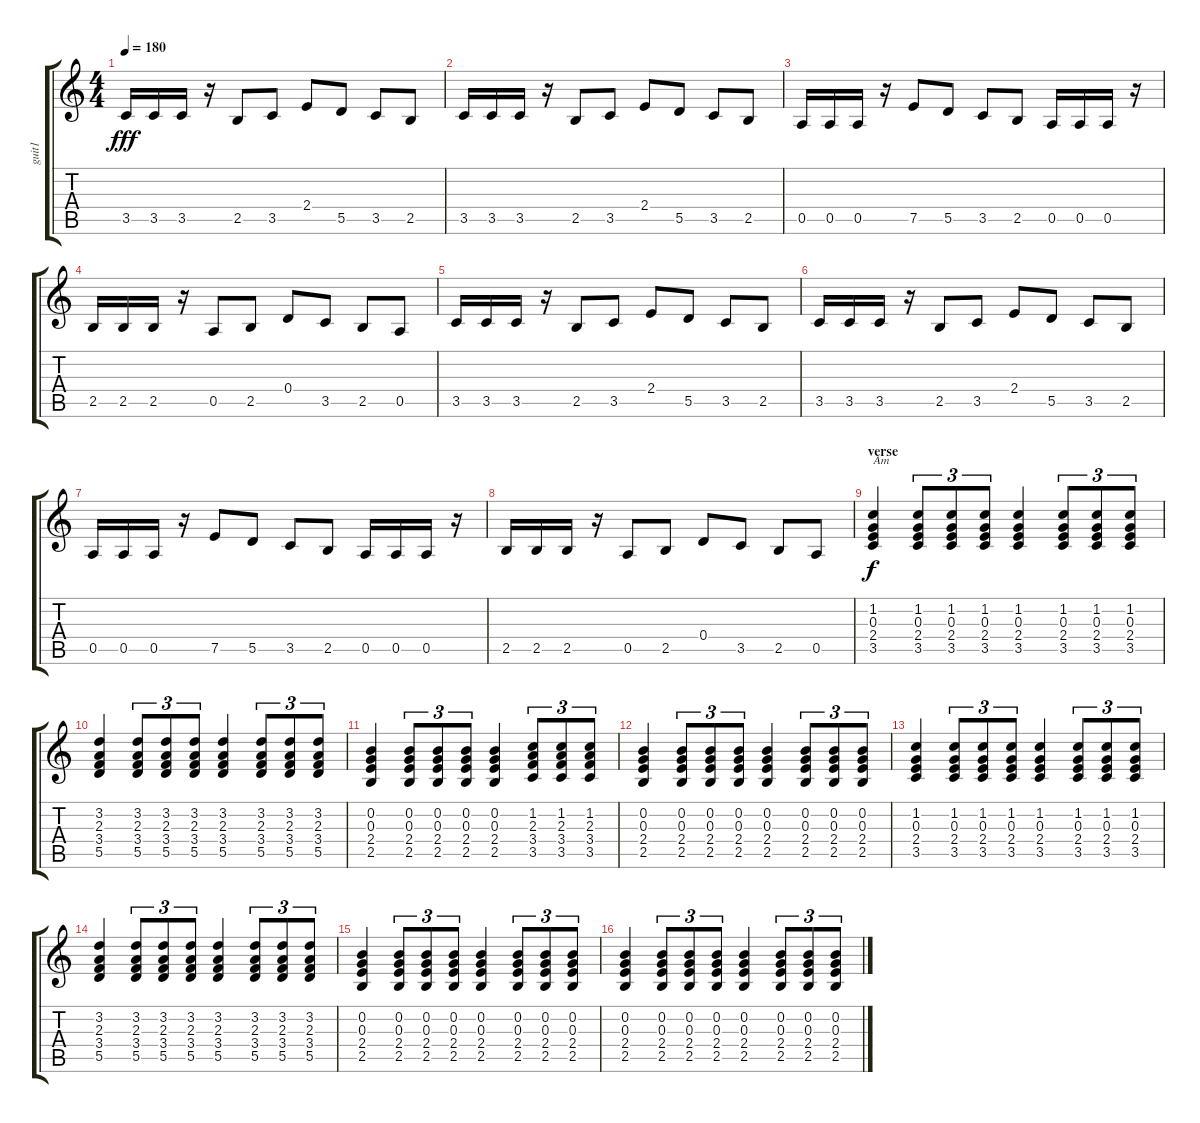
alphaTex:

\track ("guit1" "guit1") {instrument overdrivenguitar}
\staff {score tabs}
\tuning (E4 B3 G3 D3 A2 E2) {hide}
\ts (4 4)
\tempo 180
\clef g2
\ks c
3.5.16{dy fff instrument overdrivenguitar} 3.5.16 3.5.16 r.16 2.5.8 3.5.8 2.4.8 5.5.8 3.5.8 2.5.8 |
3.5.16 3.5.16 3.5.16 r.16 2.5.8 3.5.8 2.4.8 5.5.8 3.5.8 2.5.8 |
0.5.16 0.5.16 0.5.16 r.16 7.5.8 5.5.8 3.5.8 2.5.8 0.5.16 0.5.16 0.5.16 r.16 |
2.5.16 2.5.16 2.5.16 r.16 0.5.8 2.5.8 0.4.8 3.5.8 2.5.8 0.5.8 |
3.5.16 3.5.16 3.5.16 r.16 2.5.8 3.5.8 2.4.8 5.5.8 3.5.8 2.5.8 |
3.5.16 3.5.16 3.5.16 r.16 2.5.8 3.5.8 2.4.8 5.5.8 3.5.8 2.5.8 |
0.5.16 0.5.16 0.5.16 r.16 7.5.8 5.5.8 3.5.8 2.5.8 0.5.16 0.5.16 0.5.16 r.16 |
2.5.16 2.5.16 2.5.16 r.16 0.5.8 2.5.8 0.4.8 3.5.8 2.5.8 0.5.8 |
\section ("" "verse")
(1.2 0.3 2.4 3.5).4{txt "Am" dy f instrument acousticguitarnylon} (1.2 0.3 2.4 3.5).8{tu (3 2)} (1.2 0.3 2.4 3.5).8{tu (3 2)} (1.2 0.3 2.4 3.5).8{tu (3 2)} (1.2 0.3 2.4 3.5).4 (1.2 0.3 2.4 3.5).8{tu (3 2)} (1.2 0.3 2.4 3.5).8{tu (3 2)} (1.2 0.3 2.4 3.5).8{tu (3 2)} |
(3.2 2.3 3.4 5.5).4 (3.2 2.3 3.4 5.5).8{tu (3 2)} (3.2 2.3 3.4 5.5).8{tu (3 2)} (3.2 2.3 3.4 5.5).8{tu (3 2)} (3.2 2.3 3.4 5.5).4 (3.2 2.3 3.4 5.5).8{tu (3 2)} (3.2 2.3 3.4 5.5).8{tu (3 2)} (3.2 2.3 3.4 5.5).8{tu (3 2)} |
(0.2 0.3 2.4 2.5).4 (0.2 0.3 2.4 2.5).8{tu (3 2)} (0.2 0.3 2.4 2.5).8{tu (3 2)} (0.2 0.3 2.4 2.5).8{tu (3 2)} (0.2 0.3 2.4 2.5).4 (1.2 2.3 3.4 3.5).8{tu (3 2)} (1.2 2.3 3.4 3.5).8{tu (3 2)} (1.2 2.3 3.4 3.5).8{tu (3 2)} |
(0.2 0.3 2.4 2.5).4 (0.2 0.3 2.4 2.5).8{tu (3 2)} (0.2 0.3 2.4 2.5).8{tu (3 2)} (0.2 0.3 2.4 2.5).8{tu (3 2)} (0.2 0.3 2.4 2.5).4 (0.2 0.3 2.4 2.5).8{tu (3 2)} (0.2 0.3 2.4 2.5).8{tu (3 2)} (0.2 0.3 2.4 2.5).8{tu (3 2)} |
(1.2 0.3 2.4 3.5).4 (1.2 0.3 2.4 3.5).8{tu (3 2)} (1.2 0.3 2.4 3.5).8{tu (3 2)} (1.2 0.3 2.4 3.5).8{tu (3 2)} (1.2 0.3 2.4 3.5).4 (1.2 0.3 2.4 3.5).8{tu (3 2)} (1.2 0.3 2.4 3.5).8{tu (3 2)} (1.2 0.3 2.4 3.5).8{tu (3 2)} |
(3.2 2.3 3.4 5.5).4 (3.2 2.3 3.4 5.5).8{tu (3 2)} (3.2 2.3 3.4 5.5).8{tu (3 2)} (3.2 2.3 3.4 5.5).8{tu (3 2)} (3.2 2.3 3.4 5.5).4 (3.2 2.3 3.4 5.5).8{tu (3 2)} (3.2 2.3 3.4 5.5).8{tu (3 2)} (3.2 2.3 3.4 5.5).8{tu (3 2)} |
(0.2 0.3 2.4 2.5).4 (0.2 0.3 2.4 2.5).8{tu (3 2)} (0.2 0.3 2.4 2.5).8{tu (3 2)} (0.2 0.3 2.4 2.5).8{tu (3 2)} (0.2 0.3 2.4 2.5).4 (0.2 0.3 2.4 2.5).8{tu (3 2)} (0.2 0.3 2.4 2.5).8{tu (3 2)} (0.2 0.3 2.4 2.5).8{tu (3 2)} |
(0.2 0.3 2.4 2.5).4 (0.2 0.3 2.4 2.5).8{tu (3 2)} (0.2 0.3 2.4 2.5).8{tu (3 2)} (0.2 0.3 2.4 2.5).8{tu (3 2)} (0.2 0.3 2.4 2.5).4 (0.2 0.3 2.4 2.5).8{tu (3 2)} (0.2 0.3 2.4 2.5).8{tu (3 2)} (0.2 0.3 2.4 2.5).8{tu (3 2)}
